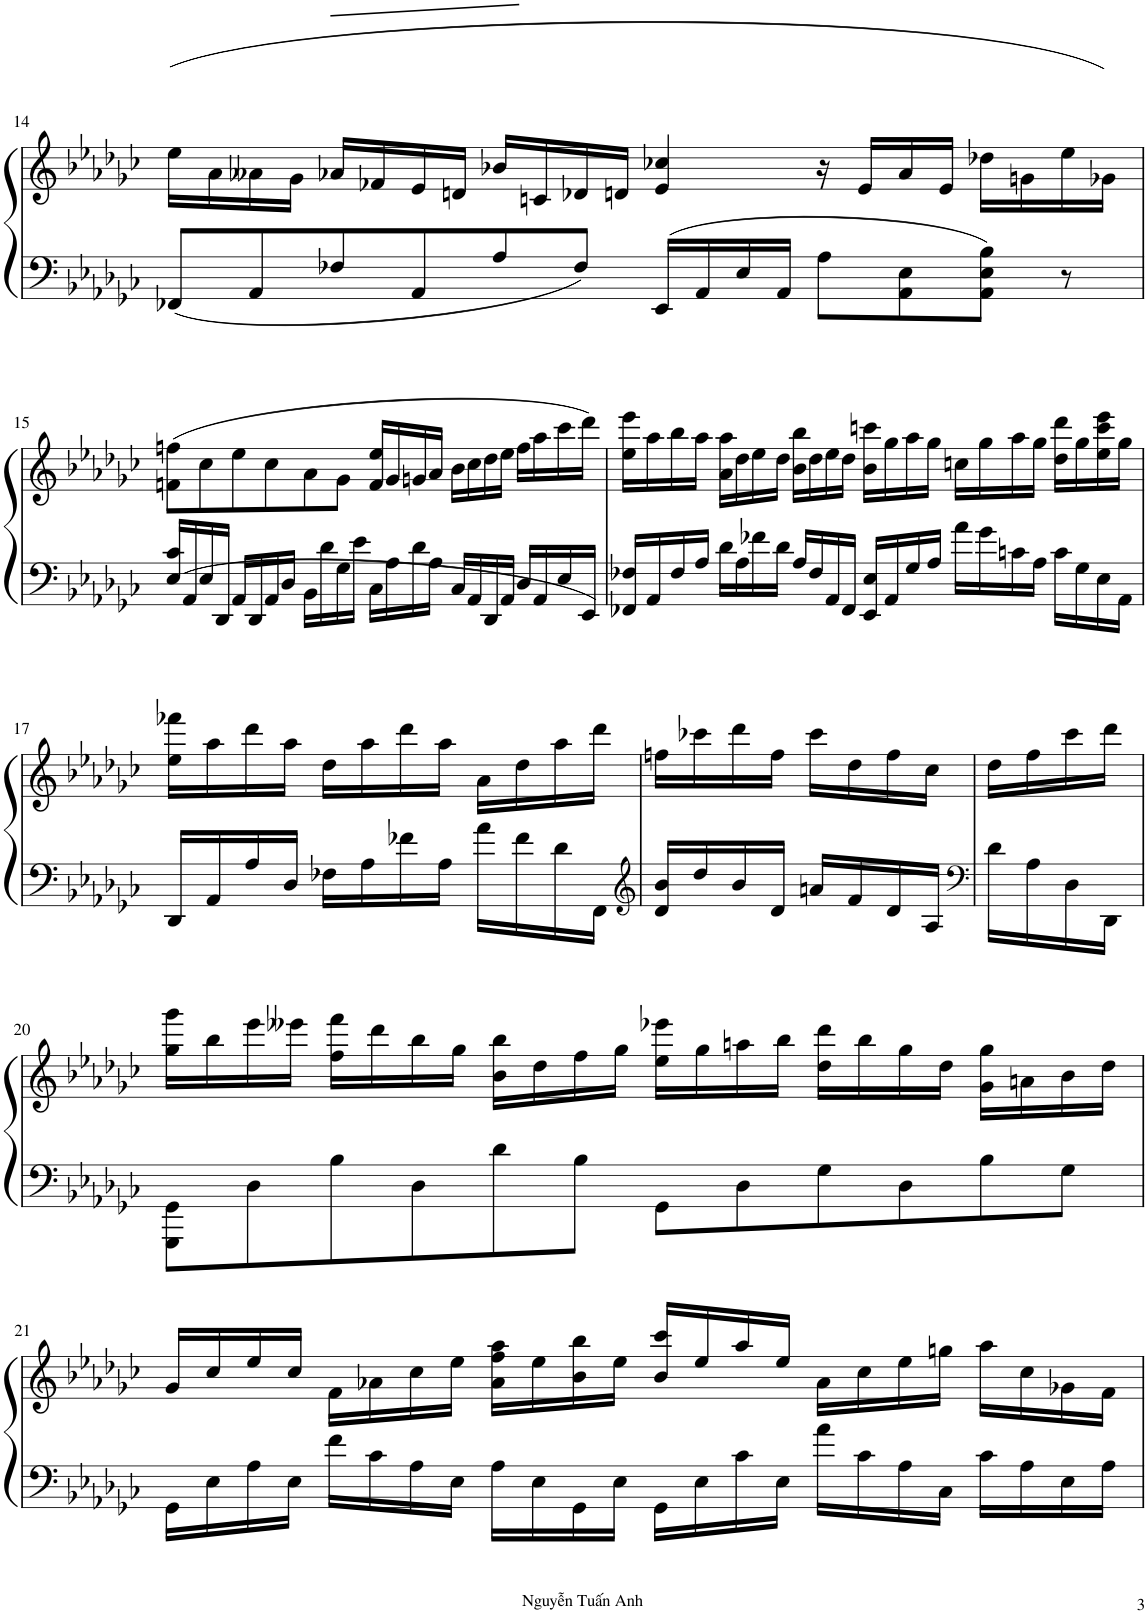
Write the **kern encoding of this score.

**kern	**kern
*part1	*part1
*staff2	*staff1
*I"Piano	*
*I'Pno.	*
!!LO:PB:g=z
*clefF4	*clefG2
*k[b-e-a-d-g-c-]	*k[b-e-a-d-g-c-]
*M6/4	*M6/4
=14	=14
8FF-X/L	(16ee-\LL
.	16a-\
8AA-/	16a--X\
.	16g-\JJ
8F-X/	16a-X/LL
.	16f-X/
8AA-/	16e-/
.	16dn/JJ
8A-/	16b-X/LL
.	16cn/
8F-/J	16d-X/
.	16dn/JJ
16EE-/LL	4e-/ 4cc-X/
16AA-/	.
16E-/	.
16AA-/JJ	.
8A-\L	16r
.	16e-/LL
8AA-\ 8E-\	16a-/
.	16e-/JJ
8AA-\ 8E-\ 8B-\J	16dd-X\LL
.	16gn\
8r	16ee-\
.	16g-X\JJ)
!!LO:LB:g=z
=15	=15
16E-/ 16c-/LL	(8fn\ 8ffn\L
16AA-/	.
16E-/	8cc-\
16DD-/JJ	.
16AA-/LL	8ee-\
16DD-/	.
16AA-/	8cc-\
16D-/JJ	.
16BB-\LL	8a-\
16d-\	.
16G-\	8g-\J
16e-\JJ	.
16C-\LL	16f/ 16ee-/LL
16A-\	16g-/
16d-\	16gn/
16A-\JJ	16a-/JJ
16C-/LL	16b-\LL
16AA-/	16cc-\
16DD-/	16dd-\
16AA-/JJ	16ee-\JJ
16D-/LL	16ff\LL
16AA-/	16aa-\
16E-/	16ccc-\
16EE-/JJ	16ddd-\JJ)
=16	=16
16FF-X/ 16F-X/LL	16ee-\ 16eee-\LL
16AA-/	16aa-\
16F-/	16bb-\
16A-/JJ	16aa-\JJ
16d-\LL	16a-\ 16aa-\LL
16A-\	16dd-\
16f-X\	16ee-\
16d-\JJ	16dd-\JJ
16A-/LL	16b-\ 16bb-\LL
16F-/	16dd-\
16AA-/	16ee-\
16FF-/JJ	16dd-\JJ
16EE-/ 16E-/LL	16b-\ 16cccn\LL
16AA-/	16gg-\
16G-/	16aa-\
16A-/JJ	16gg-\JJ
16a-\LL	16ccn\LL
16g-\	16gg-\
16cn\	16aa-\
16A-\JJ	16gg-\JJ
16c\LL	16dd-\ 16ddd-\LL
16G-\	16gg-\
16E-\	16ee-\ 16ccc\ 16eee-\
16AA-\JJ	16gg-\JJ
!!LO:LB:g=z
=17	=17
16DD-/LL	16ee-\ 16fff-X\LL
16AA-/	16aa-\
16A-/	16ddd-\
16D-/JJ	16aa-\JJ
16F-X\LL	16dd-\LL
16A-\	16aa-\
16f-X\	16ddd-\
16A-\JJ	16aa-\JJ
16a-\LL	16a-\LL
16f-\	16dd-\
16d-\	16aa-\
16FF\JJ	16ddd-\JJ
=18	=18
*clefG2	*
16d-/ 16b-/LL	16ffn\LL
16dd-/	16ccc-X\
16b-/	16ddd-\
16d-/JJ	16ff\JJ
16an/LL	16ccc-\LL
16f/	16dd-\
16d-/	16ff\
16A-/JJ	16cc-\JJ
=19	=19
*clefF4	*
16d-\LL	16dd-\LL
16A-\	16ff\
16D-\	16ccc-\
16DD-\JJ	16ddd-\JJ
!!LO:LB:g=z
=20	=20
8GGG-\ 8GG-\L	16gg-\ 16ggg-\LL
.	16bb-\
8D-\	16eee-\
.	16eee--X\JJ
8B-\	16ff\ 16fff\LL
.	16ddd-\
8D-\	16bb-\
.	16gg-\JJ
8d-\	16b-\ 16bb-\LL
.	16dd-\
8B-\J	16ff\
.	16gg-\JJ
8GG-\L	16ee-\ 16eee-X\LL
.	16gg-\
8D-\	16aan\
.	16bb-\JJ
8G-\	16dd-\ 16ddd-\LL
.	16bb-\
8D-\	16gg-\
.	16dd-\JJ
8B-\	16g-\ 16gg-\LL
.	16an\
8G-\J	16b-\
.	16dd-\JJ
!!LO:LB:g=z
=21	=21
16GG-\LL	16g-/LL
16E-\	16cc-/
16A-\	16ee-/
16E-\JJ	16cc-/JJ
16f\LL	16f\LL
16c-\	16a-X\
16A-\	16cc-\
16E-\JJ	16ee-\JJ
16A-\LL	16a-\ 16ff\ 16aa-\LL
16E-\	16ee-\
16GG-\	16b-\ 16bb-\
16E-\JJ	16ee-\JJ
16GG-\LL	16b-/ 16ccc-/LL
16E-\	16ee-/
16c-\	16aa-/
16E-\JJ	16ee-/JJ
16a-\LL	16a-\LL
16c-\	16cc-\
16A-\	16ee-\
16C-\JJ	16ggn\JJ
16c-\LL	16aa-\LL
16A-\	16cc-\
16E-\	16g-X\
16A-\JJ	16f\JJ
=	=
*-	*-
